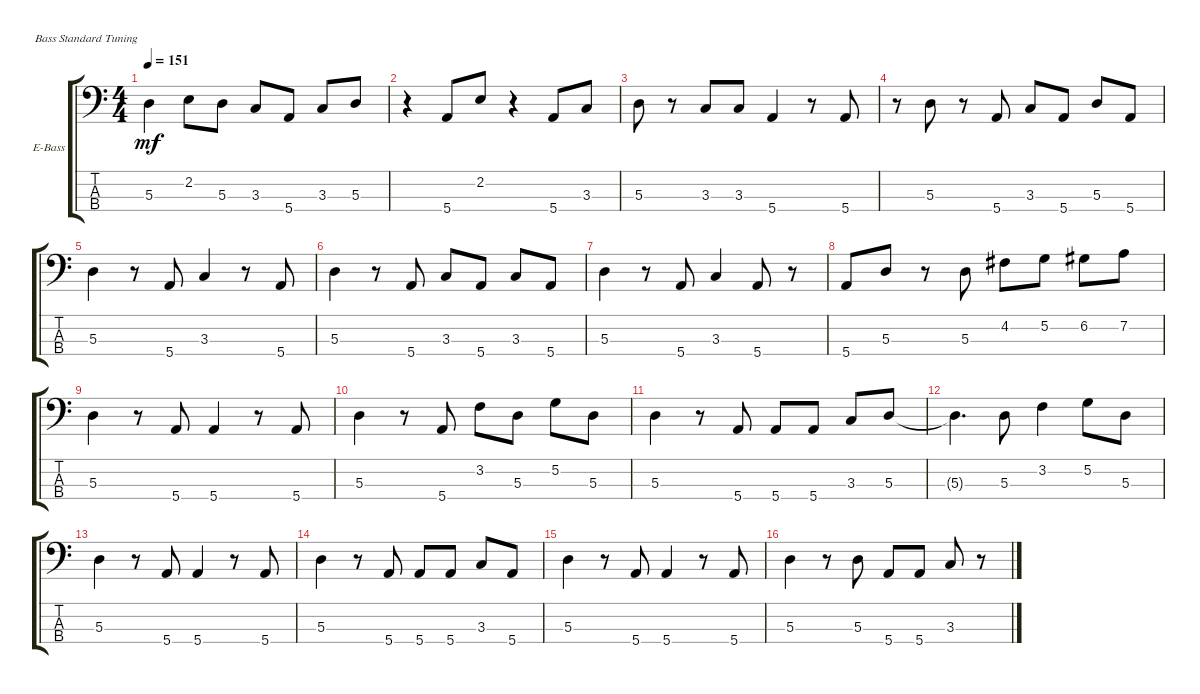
\bracketExtendMode groupsimilarinstruments
\firstSystemTrackNameOrientation horizontal
\otherSystemsTrackNameOrientation horizontal
\track ("Electric Bass" "E-Bass") {instrument electricbassfinger}
\staff {score tabs}
\tuning (G2 D2 A1 E1)
\ts (4 4)
\tempo 151
\clef f4
\ks aminor
5.3.4{dy mf} 2.2.8 5.3.8 3.3.8 5.4.8 3.3.8 5.3.8 |
r.4 5.4.8 2.2.8 r.4 5.4.8 3.3.8 |
5.3.8 r.8 3.3.8 3.3.8 5.4.4 r.8 5.4.8 |
r.8 5.3.8 r.8 5.4.8 3.3.8 5.4.8 5.3.8 5.4.8 |
5.3.4 r.8 5.4.8 3.3.4 r.8 5.4.8 |
5.3.4 r.8 5.4.8 3.3.8 5.4.8 3.3.8 5.4.8 |
5.3.4 r.8 5.4.8 3.3.4 5.4.8 r.8 |
5.4.8 5.3.8 r.8 5.3.8 4.2.8 5.2.8 6.2.8 7.2.8 |
5.3.4 r.8 5.4.8 5.4.4 r.8 5.4.8 |
5.3.4 r.8 5.4.8 3.2.8 5.3.8 5.2.8 5.3.8 |
5.3.4 r.8 5.4.8 5.4.8 5.4.8 3.3.8 5.3.8 |
5.3{t}.4{d} 5.3.8 3.2.4 5.2.8 5.3.8 |
5.3.4 r.8 5.4.8 5.4.4 r.8 5.4.8 |
5.3.4 r.8 5.4.8 5.4.8 5.4.8 3.3.8 5.4.8 |
5.3.4 r.8 5.4.8 5.4.4 r.8 5.4.8 |
5.3.4 r.8 5.3.8 5.4.8 5.4.8 3.3.8 r.8
